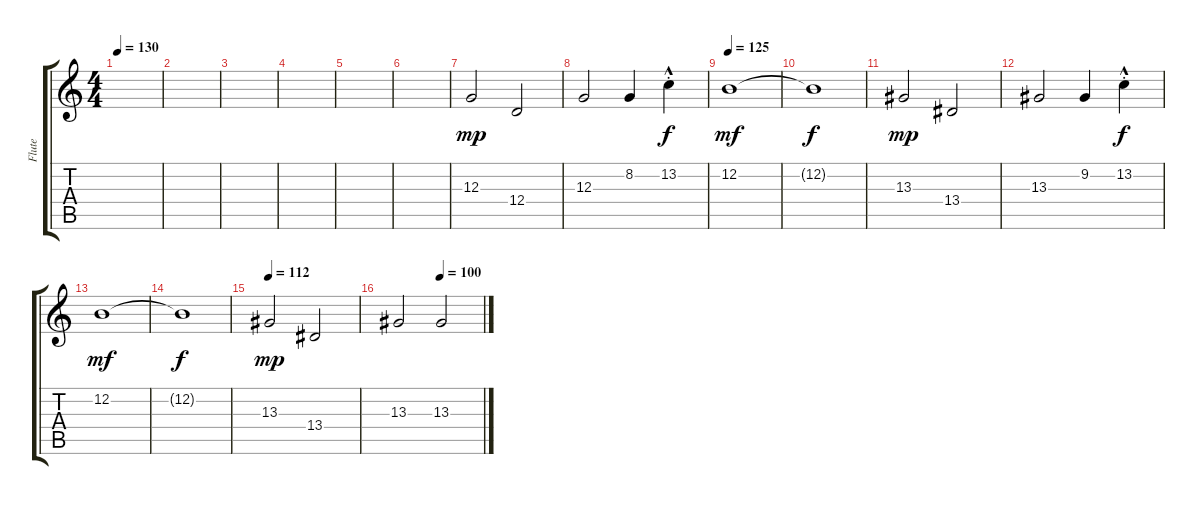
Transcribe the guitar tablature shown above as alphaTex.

\track ("Flute" "Flute") {instrument flute}
\staff {score tabs}
\tuning (E4 B3 G3 D3 A2 E2) {hide}
\ts (4 4)
\tempo 130
\clef g2
\ks c
|
|
|
|
|
|
12.3.2{dy mp volume 13} 12.4.2 |
12.3.2 8.2.4 13.2{hac st}.4{dy f} |
\tempo 125
12.2.1{dy mf volume 5} |
12.2{t}.1{dy f} |
13.3.2{dy mp volume 13} 13.4.2 |
13.3.2 9.2.4 13.2{hac st}.4{dy f} |
12.2.1{dy mf volume 6} |
12.2{t}.1{dy f} |
\tempo 112
13.3.2{dy mp volume 13} 13.4.2 |
\tempo (100 0.5)
13.3.2 13.3.2
